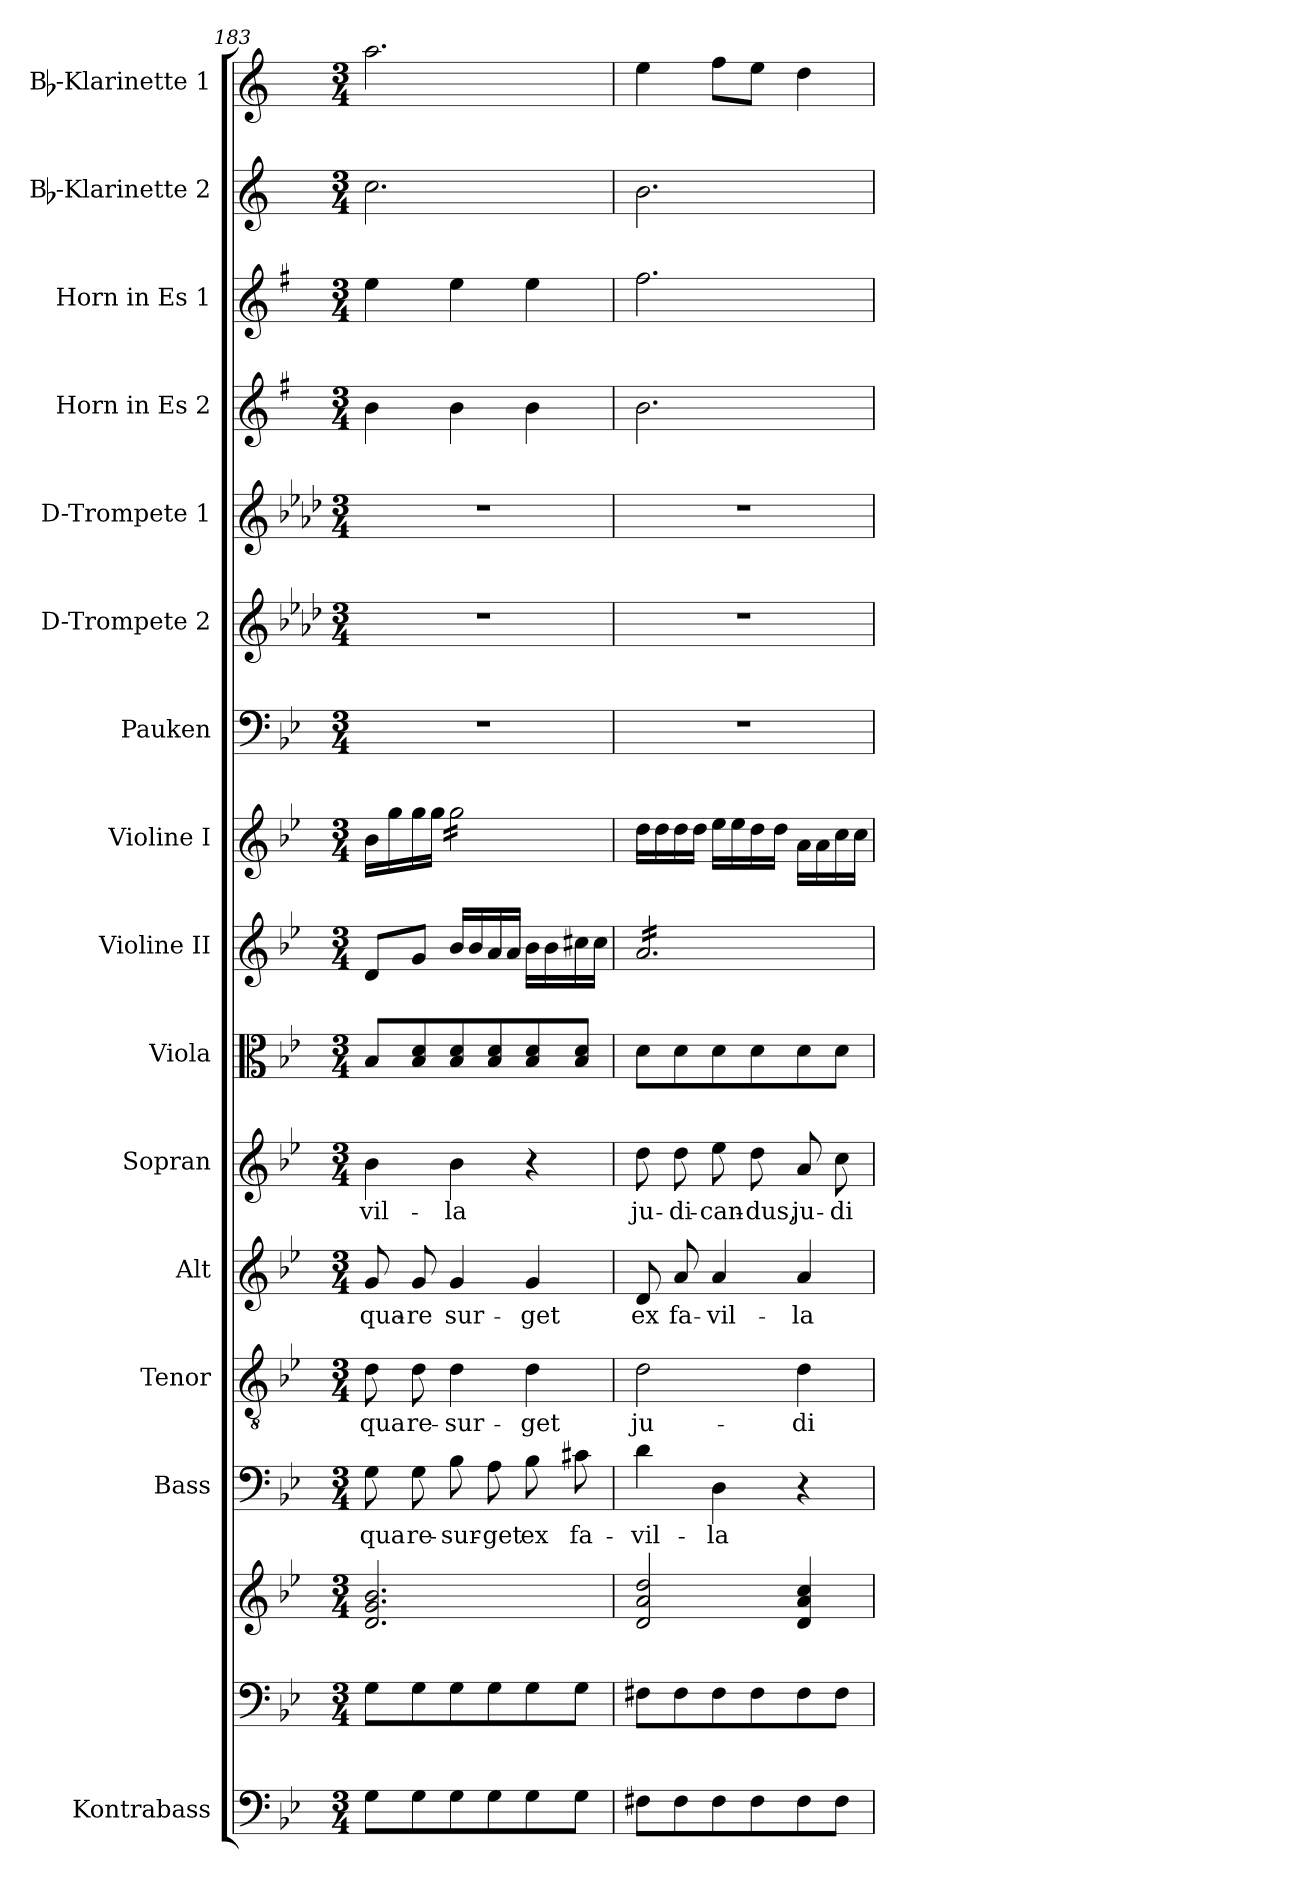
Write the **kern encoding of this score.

**kern	**kern	**kern	**kern	**text	**kern	**text	**kern	**text	**kern	**text	**kern	**kern	**kern	**kern	**kern	**kern	**kern	**kern	**kern	**kern
*part16	*part15	*part15	*part14	*part14	*part13	*part13	*part12	*part12	*part11	*part11	*part10	*part9	*part8	*part7	*part6	*part5	*part4	*part3	*part2	*part1
*staff17	*staff16	*staff15	*staff14	*staff14	*staff13	*staff13	*staff12	*staff12	*staff11	*staff11	*staff10	*staff9	*staff8	*staff7	*staff6	*staff5	*staff4	*staff3	*staff2	*staff1
*I"Kontrabass	*	*	*I"Bass	*	*I"Tenor	*	*I"Alt	*	*I"Sopran	*	*I"Viola	*I"Violine II	*I"Violine I	*I"Pauken	*I"D-Trompete 2	*I"D-Trompete 1	*I"Horn in Es 2	*I"Horn in Es 1	*I"Bb-Klarinette 2	*I"Bb-Klarinette 1
*I'Kb.	*	*	*I'B.	*	*I'T.	*	*I'A.	*	*I'S.	*	*I'Vla.	*I'Vl. II	*I'Vl. I	*I'Pk.	*I'D Trp. 2	*I'D Trp. 1	*	*	*I'Bb Kl. 2	*I'Bb Kl. 1
*clefF4	*clefF4	*clefG2	*clefF4	*	*clefGv2	*	*clefG2	*	*clefG2	*	*clefC3	*clefG2	*clefG2	*clefF4	*clefG2	*clefG2	*clefG2	*clefG2	*clefG2	*clefG2
*ITrd7c12	*	*	*	*	*	*	*	*	*	*	*	*	*	*	*ITrd-1c-2	*ITrd-1c-2	*ITrd5c9	*ITrd5c9	*ITrd1c2	*ITrd1c2
*k[b-e-]	*k[b-e-]	*k[b-e-]	*k[b-e-]	*	*k[b-e-]	*	*k[b-e-]	*	*k[b-e-]	*	*k[b-e-]	*k[b-e-]	*k[b-e-]	*k[b-e-]	*k[b-e-]	*k[b-e-]	*k[b-e-]	*k[b-e-]	*k[b-e-]	*k[b-e-]
*B-:	*B-:	*B-:	*B-:	*	*B-:	*	*B-:	*	*B-:	*	*B-:	*B-:	*B-:	*B-:	*B-:	*B-:	*B-:	*B-:	*B-:	*B-:
*M3/4	*M3/4	*M3/4	*M3/4	*	*M3/4	*	*M3/4	*	*M3/4	*	*M3/4	*M3/4	*M3/4	*M3/4	*M3/4	*M3/4	*M3/4	*M3/4	*M3/4	*M3/4
=183	=183	=183	=183	=183	=183	=183	=183	=183	=183	=183	=183	=183	=183	=183	=183	=183	=183	=183	=183	=183
!	!	!	!	!LO:LY:b	!	!LO:LY:b	!	!LO:LY:b	!	!LO:LY:b	!	!	!	!	!	!	!	!	!	!
8GG\L	8G\L	2.d/ 2.g/ 2.b-/	8G\	qua	8d\	qua	8g/	qua-	4b-\	-vil-	8B-/L	8d/L	16b-\LL	2.r	2.r	2.r	4d\	4g\	2.b-\	2.gg\
.	.	.	.	.	.	.	.	.	.	.	.	.	16gg\	.	.	.	.	.	.	.
!	!	!	!	!LO:LY:b	!	!LO:LY:b	!	!LO:LY:b	!	!	!	!	!	!	!	!	!	!	!	!
8GG\	8G\	.	8G\	re-	8d\	re-	8g/	-re	.	.	8B-/ 8d/	8g/J	16gg\	.	.	.	.	.	.	.
.	.	.	.	.	.	.	.	.	.	.	.	.	16gg\JJ	.	.	.	.	.	.	.
!	!	!	!	!LO:LY:b	!	!LO:LY:b	!	!LO:LY:b	!	!LO:LY:b	!	!	!	!	!	!	!	!	!	!
*	*	*	*	*	*	*	*	*	*	*	*	*	*tremolo	*	*	*	*	*	*	*
8GG\	8G\	.	8B-\	-sur-	4d\	-sur-	4g/	sur-	4b-\	-la	8B-/ 8d/	16b-/LL	16gg\LL	.	.	.	4d\	4g\	.	.
.	.	.	.	.	.	.	.	.	.	.	.	16b-/	16gg\	.	.	.	.	.	.	.
!	!	!	!	!LO:LY:b	!	!	!	!	!	!	!	!	!	!	!	!	!	!	!	!
8GG\	8G\	.	8A\	-get	.	.	.	.	.	.	8B-/ 8d/	16a/	16gg\	.	.	.	.	.	.	.
.	.	.	.	.	.	.	.	.	.	.	.	16a/JJ	16gg\	.	.	.	.	.	.	.
!	!	!	!	!LO:LY:b	!	!LO:LY:b	!	!LO:LY:b	!	!	!	!	!	!	!	!	!	!	!	!
8GG\	8G\	.	8B-\	ex	4d\	-get	4g/	-get	4r	.	8B-/ 8d/	16b-\LL	16gg\	.	.	.	4d\	4g\	.	.
.	.	.	.	.	.	.	.	.	.	.	.	16b-\	16gg\	.	.	.	.	.	.	.
!	!	!	!	!LO:LY:b	!	!	!	!	!	!	!	!	!	!	!	!	!	!	!	!
8GG\J	8G\J	.	8c#X\	fa-	.	.	.	.	.	.	8B-/ 8d/J	16cc#X\	16gg\	.	.	.	.	.	.	.
.	.	.	.	.	.	.	.	.	.	.	.	16cc#\JJ	16gg\JJ	.	.	.	.	.	.	.
*	*	*	*	*	*	*	*	*	*	*	*	*	*Xtremolo	*	*	*	*	*	*	*
!!LO:PB:g=z
=184	=184	=184	=184	=184	=184	=184	=184	=184	=184	=184	=184	=184	=184	=184	=184	=184	=184	=184	=184	=184
!	!	!	!	!LO:LY:b	!	!LO:LY:b	!	!LO:LY:b	!	!LO:LY:b	!	!	!	!	!	!	!	!	!	!
*	*	*	*	*	*	*	*	*	*	*	*	*tremolo	*	*	*	*	*	*	*	*
8FF#X\L	8F#X\L	2d/ 2a/ 2dd/	4d\	-vil-	2d\	ju-	8d/	ex	8dd\	ju-	8d\L	16a/LL	16dd\LL	2.r	2.r	2.r	2.d\	2.a\	2.a\	4dd\
.	.	.	.	.	.	.	.	.	.	.	.	16a/	16dd\	.	.	.	.	.	.	.
!	!	!	!	!	!	!	!	!LO:LY:b	!	!LO:LY:b	!	!	!	!	!	!	!	!	!	!
8FF#\	8F#\	.	.	.	.	.	8a/	fa-	8dd\	-di-	8d\	16a/	16dd\	.	.	.	.	.	.	.
.	.	.	.	.	.	.	.	.	.	.	.	16a/	16dd\JJ	.	.	.	.	.	.	.
!	!	!	!	!LO:LY:b	!	!	!	!LO:LY:b	!	!LO:LY:b	!	!	!	!	!	!	!	!	!	!
8FF#\	8F#\	.	4D\	-la	.	.	4a/	-vil-	8ee-\	-can-	8d\	16a/	16ee-\LL	.	.	.	.	.	.	8ee-\L
.	.	.	.	.	.	.	.	.	.	.	.	16a/	16ee-\	.	.	.	.	.	.	.
!	!	!	!	!	!	!	!	!	!	!LO:LY:b	!	!	!	!	!	!	!	!	!	!
8FF#\	8F#\	.	.	.	.	.	.	.	8dd\	-dus,	8d\	16a/	16dd\	.	.	.	.	.	.	8dd\J
.	.	.	.	.	.	.	.	.	.	.	.	16a/	16dd\JJ	.	.	.	.	.	.	.
!	!	!	!	!	!	!LO:LY:b	!	!LO:LY:b	!	!LO:LY:b	!	!	!	!	!	!	!	!	!	!
8FF#\	8F#\	4d/ 4a/ 4cc/	4r	.	4d\	-di-	4a/	-la	8a/	ju-	8d\	16a/	16a\LL	.	.	.	.	.	.	4cc\
.	.	.	.	.	.	.	.	.	.	.	.	16a/	16a\	.	.	.	.	.	.	.
!	!	!	!	!	!	!	!	!	!	!LO:LY:b	!	!	!	!	!	!	!	!	!	!
8FF#\J	8F#\J	.	.	.	.	.	.	.	8cc\	-di-	8d\J	16a/	16cc\	.	.	.	.	.	.	.
.	.	.	.	.	.	.	.	.	.	.	.	16a/JJ	16cc\JJ	.	.	.	.	.	.	.
*	*	*	*	*	*	*	*	*	*	*	*	*Xtremolo	*	*	*	*	*	*	*	*
=	=	=	=	=	=	=	=	=	=	=	=	=	=	=	=	=	=	=	=	=
*-	*-	*-	*-	*-	*-	*-	*-	*-	*-	*-	*-	*-	*-	*-	*-	*-	*-	*-	*-	*-
